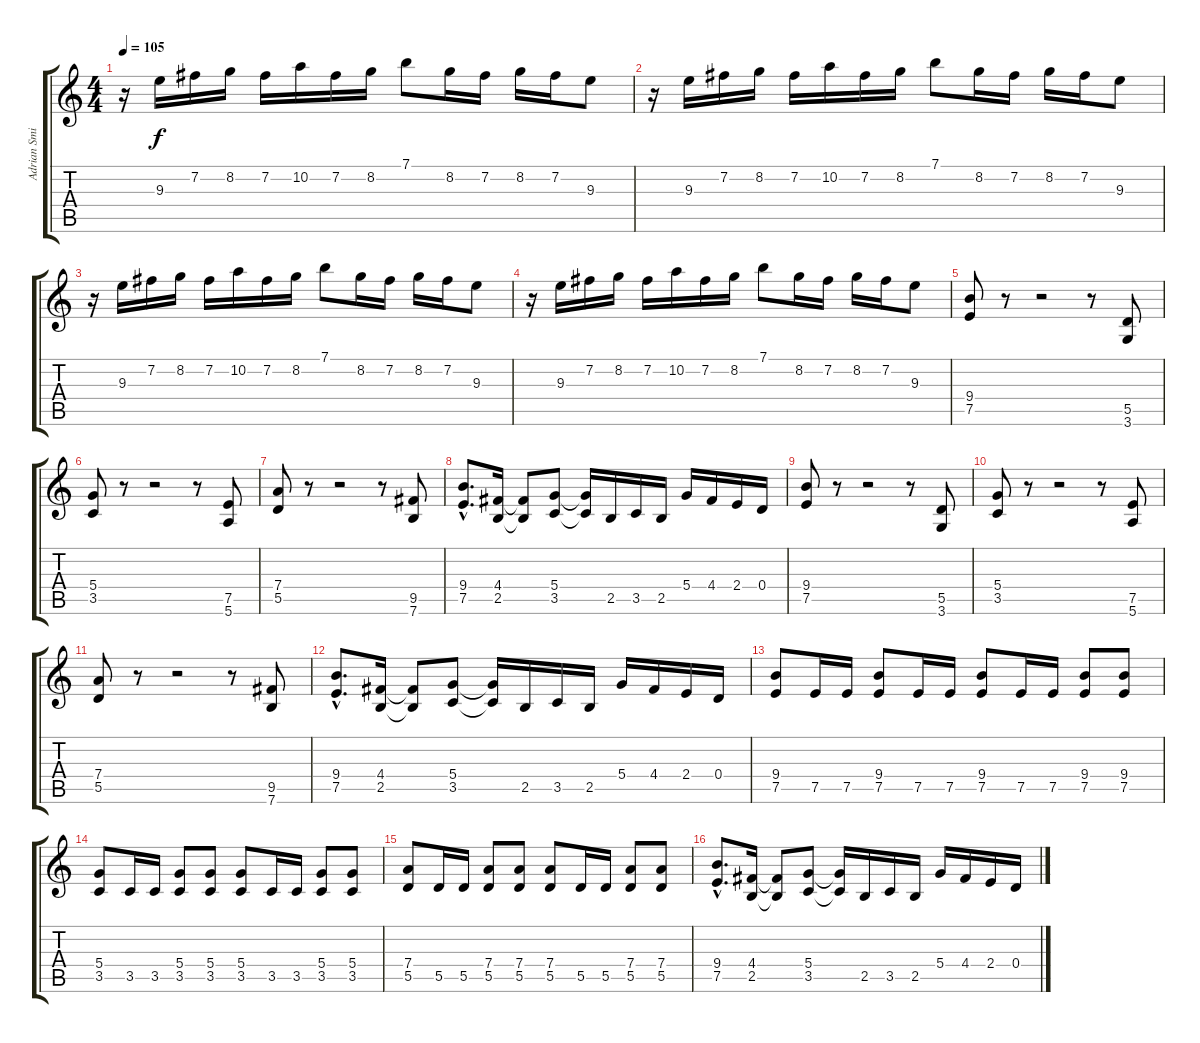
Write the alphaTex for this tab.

\track ("Adrian Smith" "Adrian Smi") {instrument distortionguitar}
\staff {score tabs}
\tuning (E4 B3 G3 D3 A2 E2) {hide}
\ts (4 4)
\tempo 105
\clef g2
\ks c
r.16{dy f} 9.3.16 7.2.16 8.2.16 7.2.16 10.2.16 7.2.16 8.2.16 7.1.8 8.2.16 7.2.16 8.2.16 7.2.16 9.3.8 |
r.16 9.3.16 7.2.16 8.2.16 7.2.16 10.2.16 7.2.16 8.2.16 7.1.8 8.2.16 7.2.16 8.2.16 7.2.16 9.3.8 |
r.16 9.3.16 7.2.16 8.2.16 7.2.16 10.2.16 7.2.16 8.2.16 7.1.8 8.2.16 7.2.16 8.2.16 7.2.16 9.3.8 |
r.16 9.3.16 7.2.16 8.2.16 7.2.16 10.2.16 7.2.16 8.2.16 7.1.8 8.2.16 7.2.16 8.2.16 7.2.16 9.3.8 |
(9.4 7.5).8 r.8 r.2 r.8 (5.5 3.6).8 |
(5.4 3.5).8 r.8 r.2 r.8 (7.5 5.6).8 |
(7.4 5.5).8 r.8 r.2 r.8 (9.5 7.6).8 |
(9.4{hac} 7.5{hac}).8{d} (4.4 2.5).16 (4.4{t} 2.5{t}).8 (5.4 3.5).8 (5.4{t} 3.5{t}).16 2.5.16 3.5.16 2.5.16 5.4.16 4.4.16 2.4.16 0.4.16 |
(9.4 7.5).8 r.8 r.2 r.8 (5.5 3.6).8 |
(5.4 3.5).8 r.8 r.2 r.8 (7.5 5.6).8 |
(7.4 5.5).8 r.8 r.2 r.8 (9.5 7.6).8 |
(9.4{hac} 7.5{hac}).8{d} (4.4 2.5).16 (4.4{t} 2.5{t}).8 (5.4 3.5).8 (5.4{t} 3.5{t}).16 2.5.16 3.5.16 2.5.16 5.4.16 4.4.16 2.4.16 0.4.16 |
(9.4 7.5).8 7.5.16 7.5.16 (9.4 7.5).8 7.5.16 7.5.16 (9.4 7.5).8 7.5.16 7.5.16 (9.4 7.5).8 (9.4 7.5).8 |
(5.4 3.5).8 3.5.16 3.5.16 (5.4 3.5).8 (5.4 3.5).8 (5.4 3.5).8 3.5.16 3.5.16 (5.4 3.5).8 (5.4 3.5).8 |
(7.4 5.5).8 5.5.16 5.5.16 (7.4 5.5).8 (7.4 5.5).8 (7.4 5.5).8 5.5.16 5.5.16 (7.4 5.5).8 (7.4 5.5).8 |
(9.4{hac} 7.5{hac}).8{d} (4.4 2.5).16 (4.4{t} 2.5{t}).8 (5.4 3.5).8 (5.4{t} 3.5{t}).16 2.5.16 3.5.16 2.5.16 5.4.16 4.4.16 2.4.16 0.4.16
